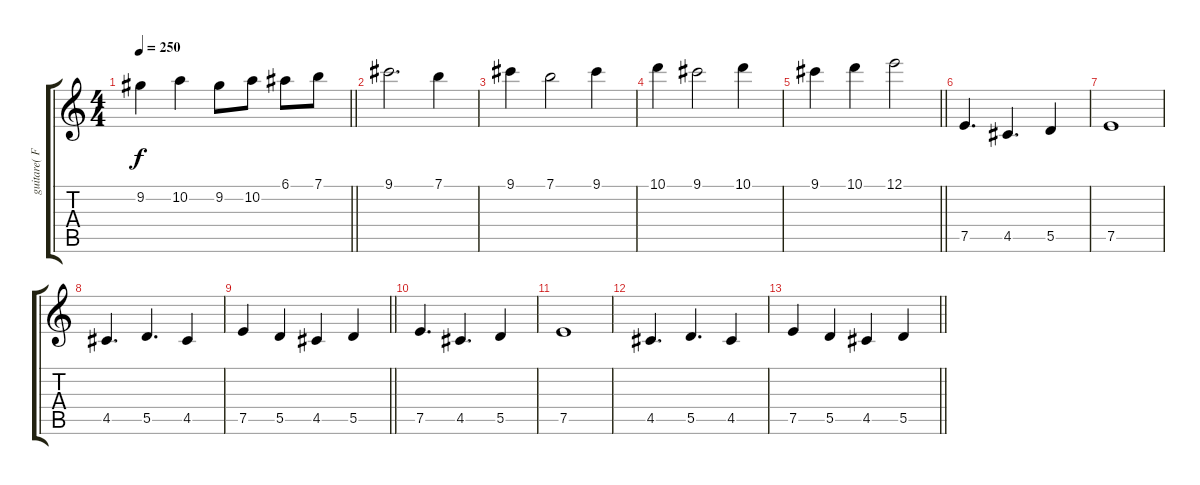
\track ("guitare( Fred )" "guitare( F") {instrument overdrivenguitar}
\staff {score tabs}
\tuning (E4 B3 G3 D3 A2 E2) {hide}
\ts (4 4)
\tempo 250
\clef g2
\barLineRight lightlight
\ks c
9.2.4{dy f} 10.2.4 9.2.8 10.2.8 6.1.8 7.1.8 |
9.1.2{d} 7.1.4 |
9.1.4 7.1.2 9.1.4 |
10.1.4 9.1.2 10.1.4 |
\barLineRight lightlight
9.1.4 10.1.4 12.1.2 |
7.5.4{d} 4.5.4{d} 5.5.4 |
7.5.1 |
4.5.4{d} 5.5.4{d} 4.5.4 |
\barLineRight lightlight
7.5.4 5.5.4 4.5.4 5.5.4 |
7.5.4{d} 4.5.4{d} 5.5.4 |
7.5.1 |
4.5.4{d} 5.5.4{d} 4.5.4 |
\barLineRight lightlight
7.5.4 5.5.4 4.5.4 5.5.4
